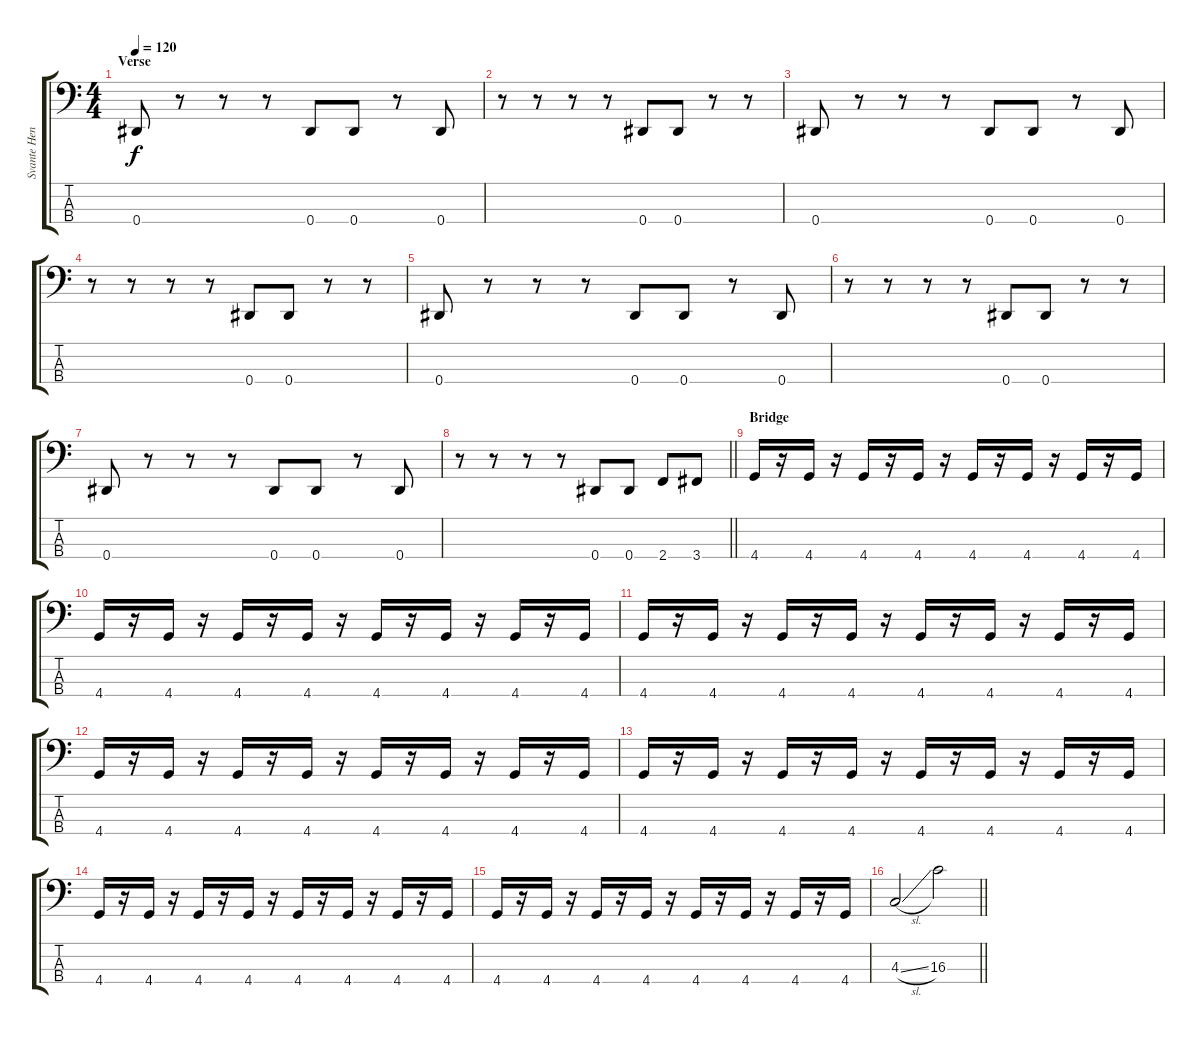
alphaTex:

\track ("Svante Henrysson" "Svante Hen") {instrument electricbasspick}
\staff {score tabs}
\tuning (Gb2 Db2 Ab1 Eb1) {hide}
\ts (4 4)
\section ("" "Verse")
\tempo 120
\clef f4
\ks c
0.4.8{dy f} r.8 r.8 r.8 0.4.8 0.4.8 r.8 0.4.8 |
r.8 r.8 r.8 r.8 0.4.8 0.4.8 r.8 r.8 |
0.4.8 r.8 r.8 r.8 0.4.8 0.4.8 r.8 0.4.8 |
r.8 r.8 r.8 r.8 0.4.8 0.4.8 r.8 r.8 |
0.4.8 r.8 r.8 r.8 0.4.8 0.4.8 r.8 0.4.8 |
r.8 r.8 r.8 r.8 0.4.8 0.4.8 r.8 r.8 |
0.4.8 r.8 r.8 r.8 0.4.8 0.4.8 r.8 0.4.8 |
\barLineRight lightlight
r.8 r.8 r.8 r.8 0.4.8 0.4.8 2.4.8 3.4.8 |
\section ("" "Bridge")
4.4.16 r.16 4.4.16 r.16 4.4.16 r.16 4.4.16 r.16 4.4.16 r.16 4.4.16 r.16 4.4.16 r.16 4.4.16 |
4.4.16 r.16 4.4.16 r.16 4.4.16 r.16 4.4.16 r.16 4.4.16 r.16 4.4.16 r.16 4.4.16 r.16 4.4.16 |
4.4.16 r.16 4.4.16 r.16 4.4.16 r.16 4.4.16 r.16 4.4.16 r.16 4.4.16 r.16 4.4.16 r.16 4.4.16 |
4.4.16 r.16 4.4.16 r.16 4.4.16 r.16 4.4.16 r.16 4.4.16 r.16 4.4.16 r.16 4.4.16 r.16 4.4.16 |
4.4.16 r.16 4.4.16 r.16 4.4.16 r.16 4.4.16 r.16 4.4.16 r.16 4.4.16 r.16 4.4.16 r.16 4.4.16 |
4.4.16 r.16 4.4.16 r.16 4.4.16 r.16 4.4.16 r.16 4.4.16 r.16 4.4.16 r.16 4.4.16 r.16 4.4.16 |
4.4.16 r.16 4.4.16 r.16 4.4.16 r.16 4.4.16 r.16 4.4.16 r.16 4.4.16 r.16 4.4.16 r.16 4.4.16 |
\barLineRight lightlight
4.3{sl}.2 16.3{sl}.2
